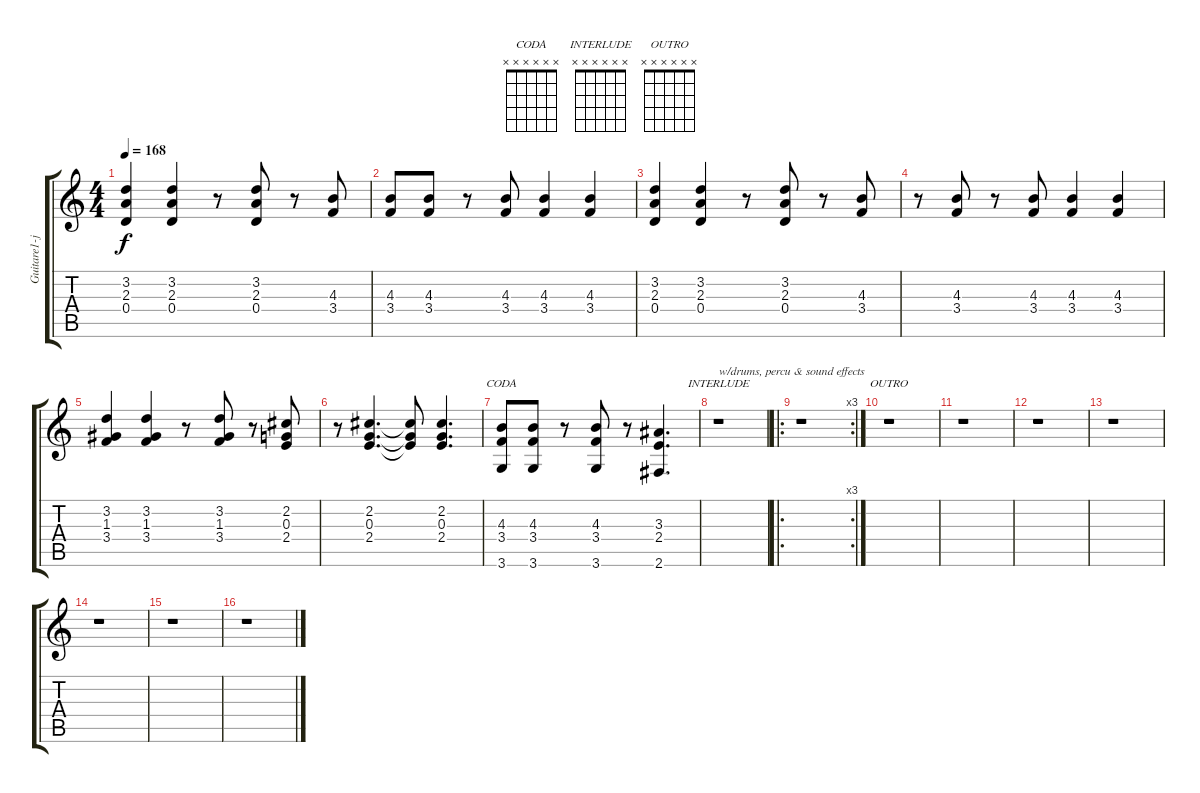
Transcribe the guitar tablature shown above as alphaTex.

\track ("Guitare1-jouer avec G1bis" "Guitare1-j") {instrument acousticguitarsteel}
\staff {score tabs}
\tuning (E4 B3 G3 D3 A2 E2) {hide}
\chord ("CODA" x x x x x x)
\chord ("INTERLUDE" x x x x x x)
\chord ("OUTRO" x x x x x x)
\ts (4 4)
\tempo 168
\clef g2
\ks c
(3.2 2.3 0.4).4{dy f} (3.2 2.3 0.4).4 r.8 (3.2 2.3 0.4).8 r.8 (4.3 3.4).8 |
(4.3 3.4).8 (4.3 3.4).8 r.8 (4.3 3.4).8 (4.3 3.4).4 (4.3 3.4).4 |
(3.2 2.3 0.4).4 (3.2 2.3 0.4).4 r.8 (3.2 2.3 0.4).8 r.8 (4.3 3.4).8 |
r.8 (4.3 3.4).8 r.8 (4.3 3.4).8 (4.3 3.4).4 (4.3 3.4).4 |
(3.2 1.3 3.4).4 (3.2 1.3 3.4).4 r.8 (3.2 1.3 3.4).8 r.8 (2.2 0.3 2.4).8 |
r.8 (2.2 0.3 2.4).4{d} (2.2{t} 0.3{t} 2.4{t}).8 (2.2 0.3 2.4).4{d} |
(4.3 3.4 3.6).8{ch "CODA"} (4.3 3.4 3.6).8 r.8 (4.3 3.4 3.6).8 r.8 (3.3 2.4 2.6).4{d} |
r.1{ch "INTERLUDE" txt "w/drums, percu & sound effects"} |
\ro
\rc 3
r.1 |
r.1{ch "OUTRO"} |
r.1 |
r.1 |
r.1 |
r.1 |
r.1 |
r.1
